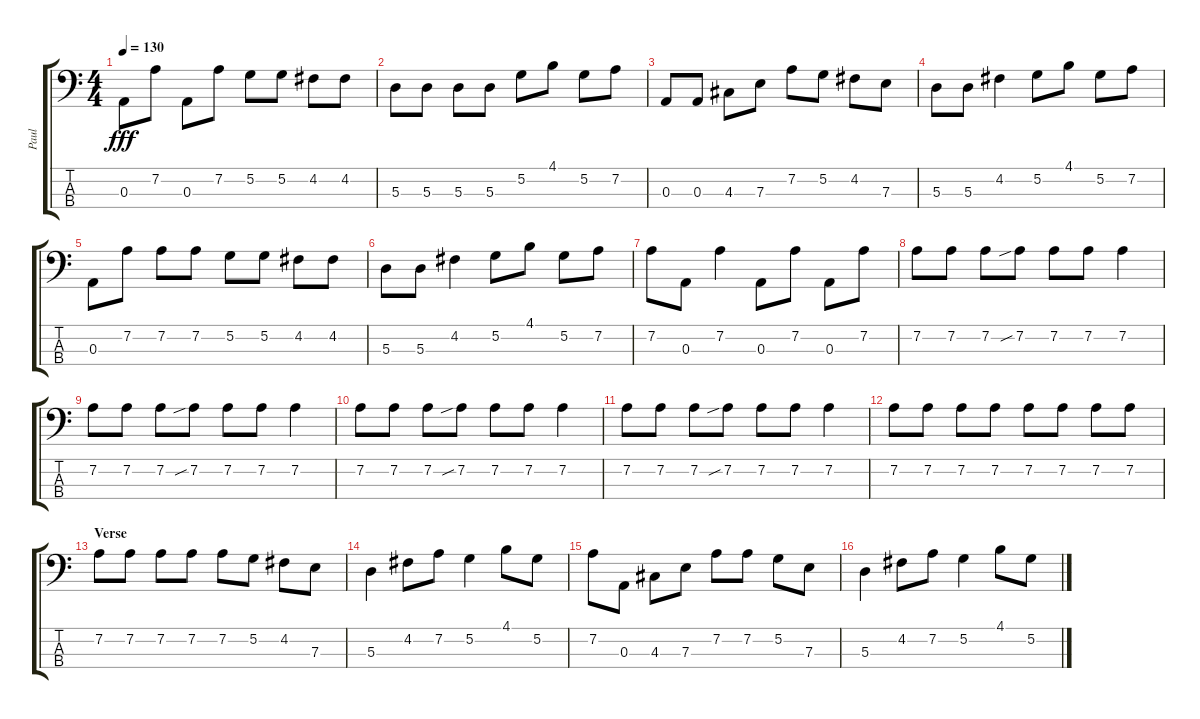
\track ("Paul" "Paul") {instrument acousticguitarnylon}
\staff {score tabs}
\tuning (G2 D2 A1 E1) {hide}
\ts (4 4)
\tempo 130
\clef f4
\ks c
0.3.8{dy fff} 7.2.8 0.3.8 7.2.8 5.2.8 5.2.8 4.2.8 4.2.8 |
5.3.8 5.3.8 5.3.8 5.3.8 5.2.8 4.1.8 5.2.8 7.2.8 |
0.3.8 0.3.8 4.3.8 7.3.8 7.2.8 5.2.8 4.2.8 7.3.8 |
5.3.8 5.3.8 4.2.4 5.2.8 4.1.8 5.2.8 7.2.8 |
0.3.8 7.2.8 7.2.8 7.2.8 5.2.8 5.2.8 4.2.8 4.2.8 |
5.3.8 5.3.8 4.2.4 5.2.8 4.1.8 5.2.8 7.2.8 |
7.2.8 0.3.8 7.2.4 0.3.8 7.2.8 0.3.8 7.2.8 |
7.2.8 7.2.8 7.2.8 7.2{sib}.8 7.2.8 7.2.8 7.2.4 |
7.2.8 7.2.8 7.2.8 7.2{sib}.8 7.2.8 7.2.8 7.2.4 |
7.2.8 7.2.8 7.2.8 7.2{sib}.8 7.2.8 7.2.8 7.2.4 |
7.2.8 7.2.8 7.2.8 7.2{sib}.8 7.2.8 7.2.8 7.2.4 |
7.2.8 7.2.8 7.2.8 7.2.8 7.2.8 7.2.8 7.2.8 7.2.8 |
\section ("" "Verse")
7.2.8 7.2.8 7.2.8 7.2.8 7.2.8 5.2.8 4.2.8 7.3.8 |
5.3.4 4.2.8 7.2.8 5.2.4 4.1.8 5.2.8 |
7.2.8 0.3.8 4.3.8 7.3.8 7.2.8 7.2.8 5.2.8 7.3.8 |
5.3.4 4.2.8 7.2.8 5.2.4 4.1.8 5.2.8
